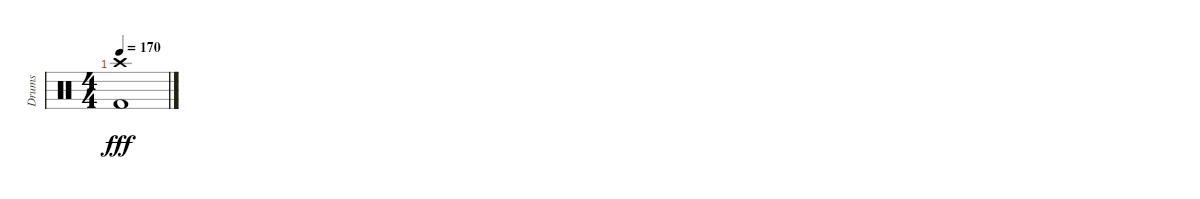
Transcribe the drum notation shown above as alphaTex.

\track ("Drums" "Drums") {instrument percussion}
\staff {score}
\articulation defaults
\ts (4 4)
\tempo 170
\clef neutral
\ks c
("Crash high (hit)" "Kick (hit) 2").1{dy fff}
